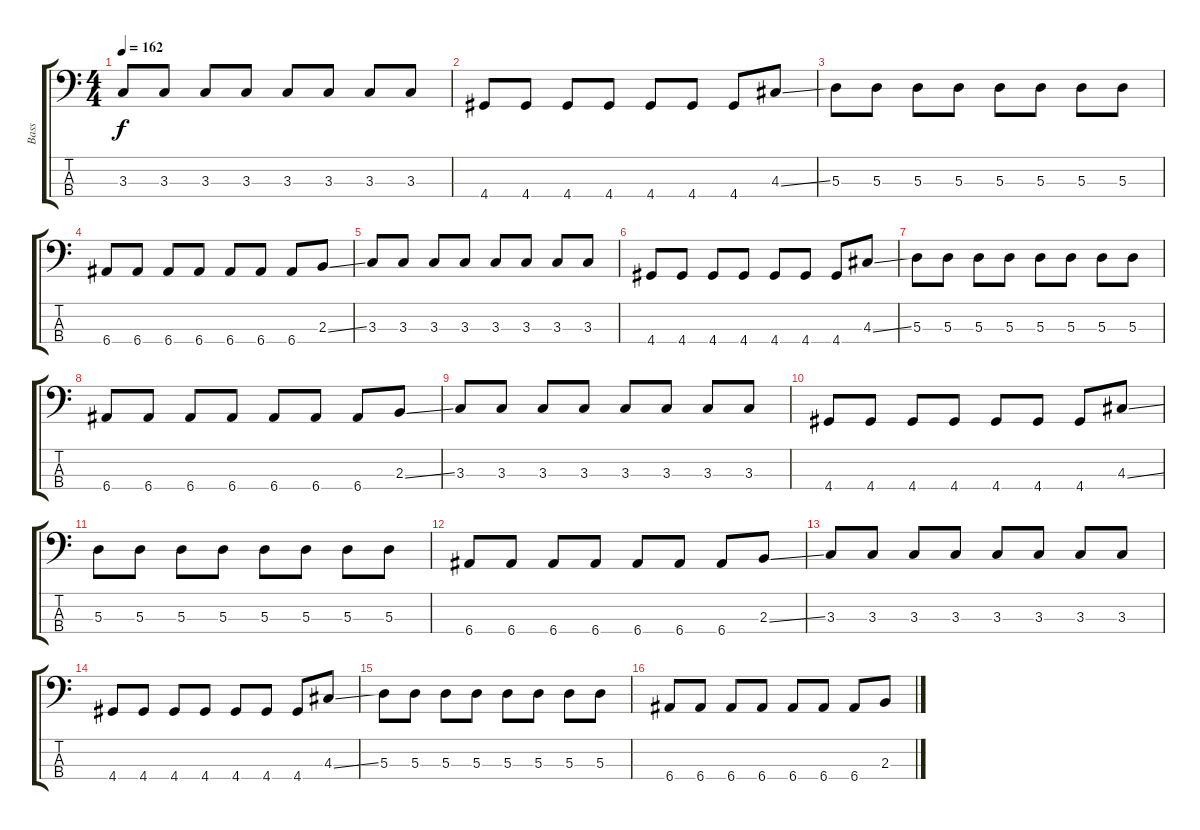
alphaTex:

\track ("Bass" "Bass") {instrument electricbasspick}
\staff {score tabs}
\tuning (G2 D2 A1 E1) {hide}
\ts (4 4)
\tempo 162
\clef f4
\ks c
3.3.8{dy f instrument electricbasspick} 3.3.8 3.3.8 3.3.8 3.3.8 3.3.8 3.3.8 3.3.8 |
4.4.8 4.4.8 4.4.8 4.4.8 4.4.8 4.4.8 4.4.8 4.3{ss}.8 |
5.3.8 5.3.8 5.3.8 5.3.8 5.3.8 5.3.8 5.3.8 5.3.8 |
6.4.8 6.4.8 6.4.8 6.4.8 6.4.8 6.4.8 6.4.8 2.3{ss}.8 |
3.3.8 3.3.8 3.3.8 3.3.8 3.3.8 3.3.8 3.3.8 3.3.8 |
4.4.8 4.4.8 4.4.8 4.4.8 4.4.8 4.4.8 4.4.8 4.3{ss}.8 |
5.3.8 5.3.8 5.3.8 5.3.8 5.3.8 5.3.8 5.3.8 5.3.8 |
6.4.8 6.4.8 6.4.8 6.4.8 6.4.8 6.4.8 6.4.8 2.3{ss}.8 |
3.3.8 3.3.8 3.3.8 3.3.8 3.3.8 3.3.8 3.3.8 3.3.8 |
4.4.8 4.4.8 4.4.8 4.4.8 4.4.8 4.4.8 4.4.8 4.3{ss}.8 |
5.3.8 5.3.8 5.3.8 5.3.8 5.3.8 5.3.8 5.3.8 5.3.8 |
6.4.8 6.4.8 6.4.8 6.4.8 6.4.8 6.4.8 6.4.8 2.3{ss}.8 |
3.3.8 3.3.8 3.3.8 3.3.8 3.3.8 3.3.8 3.3.8 3.3.8 |
4.4.8 4.4.8 4.4.8 4.4.8 4.4.8 4.4.8 4.4.8 4.3{ss}.8 |
5.3.8 5.3.8 5.3.8 5.3.8 5.3.8 5.3.8 5.3.8 5.3.8 |
6.4.8 6.4.8 6.4.8 6.4.8 6.4.8 6.4.8 6.4.8 2.3{ss}.8
